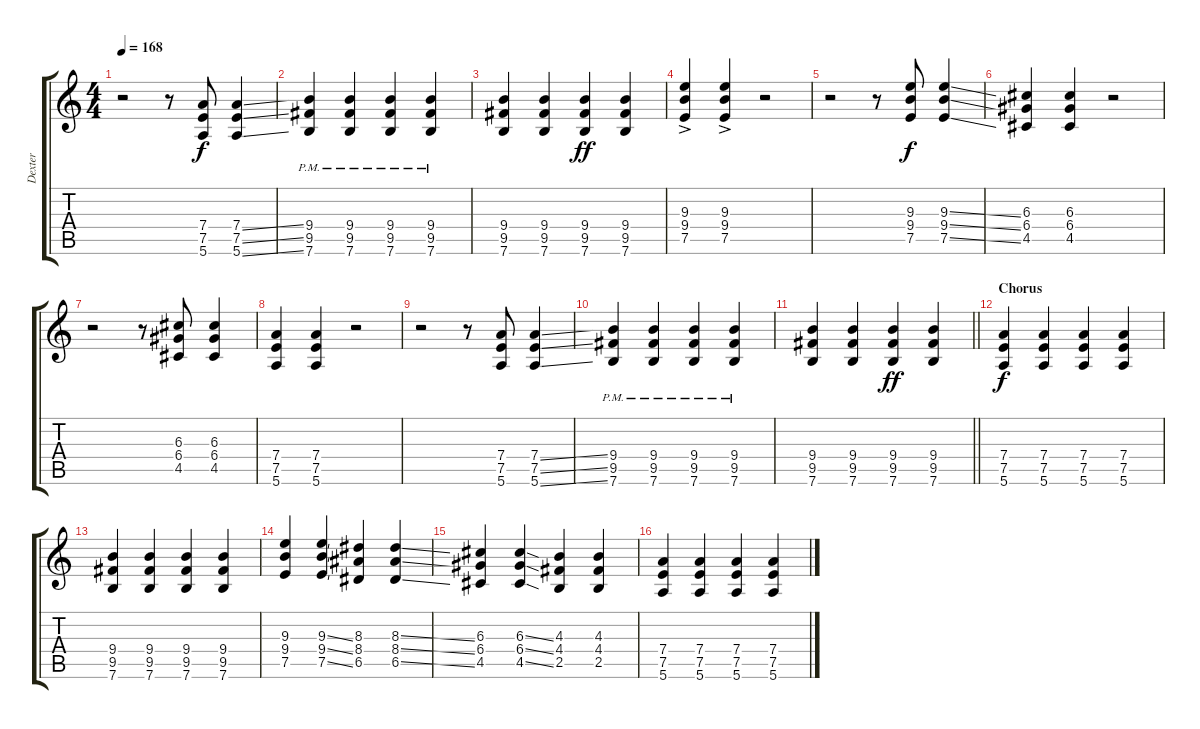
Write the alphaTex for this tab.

\track ("Dexter" "Dexter") {instrument distortionguitar}
\staff {score tabs}
\tuning (E4 B3 G3 D3 A2 E2) {hide}
\ts (4 4)
\tempo 168
\clef g2
\ks c
r.2{dy f} r.8 (7.4 7.5 5.6).8 (7.4{ss} 7.5{ss} 5.6{ss}).4 |
(9.4{pm} 9.5{pm} 7.6{pm}).4 (9.4{pm} 9.5{pm} 7.6{pm}).4 (9.4{pm} 9.5{pm} 7.6{pm}).4 (9.4{pm} 9.5{pm} 7.6{pm}).4 |
(9.4 9.5 7.6).4 (9.4 9.5 7.6).4 (9.4 9.5 7.6).4{dy ff} (9.4 9.5 7.6).4 |
(9.3{ac} 9.4{ac} 7.5{ac}).4 (9.3{ac} 9.4{ac} 7.5{ac}).4 r.2 |
r.2 r.8 (9.3 9.4 7.5).8{dy f} (9.3{ss} 9.4{ss} 7.5{ss}).4 |
(6.3 6.4 4.5).4 (6.3 6.4 4.5).4 r.2 |
r.2 r.8 (6.3 6.4 4.5).8 (6.3 6.4 4.5).4 |
(7.4 7.5 5.6).4 (7.4 7.5 5.6).4 r.2 |
r.2 r.8 (7.4 7.5 5.6).8 (7.4{ss} 7.5{ss} 5.6{ss}).4 |
(9.4{pm} 9.5{pm} 7.6{pm}).4 (9.4{pm} 9.5{pm} 7.6{pm}).4 (9.4{pm} 9.5{pm} 7.6{pm}).4 (9.4{pm} 9.5{pm} 7.6{pm}).4 |
\barLineRight lightlight
(9.4 9.5 7.6).4 (9.4 9.5 7.6).4 (9.4 9.5 7.6).4{dy ff} (9.4 9.5 7.6).4 |
\section ("" "Chorus")
(7.4 7.5 5.6).4{dy f} (7.4 7.5 5.6).4 (7.4 7.5 5.6).4 (7.4 7.5 5.6).4 |
(9.4 9.5 7.6).4 (9.4 9.5 7.6).4 (9.4 9.5 7.6).4 (9.4 9.5 7.6).4 |
(9.3 9.4 7.5).4 (9.3{ss} 9.4{ss} 7.5{ss}).4 (8.3 8.4 6.5).4 (8.3{ss} 8.4{ss} 6.5{ss}).4 |
(6.3 6.4 4.5).4 (6.3{ss} 6.4{ss} 4.5{ss}).4 (4.3 4.4 2.5).4 (4.3 4.4 2.5).4 |
(7.4 7.5 5.6).4 (7.4 7.5 5.6).4 (7.4 7.5 5.6).4 (7.4 7.5 5.6).4
